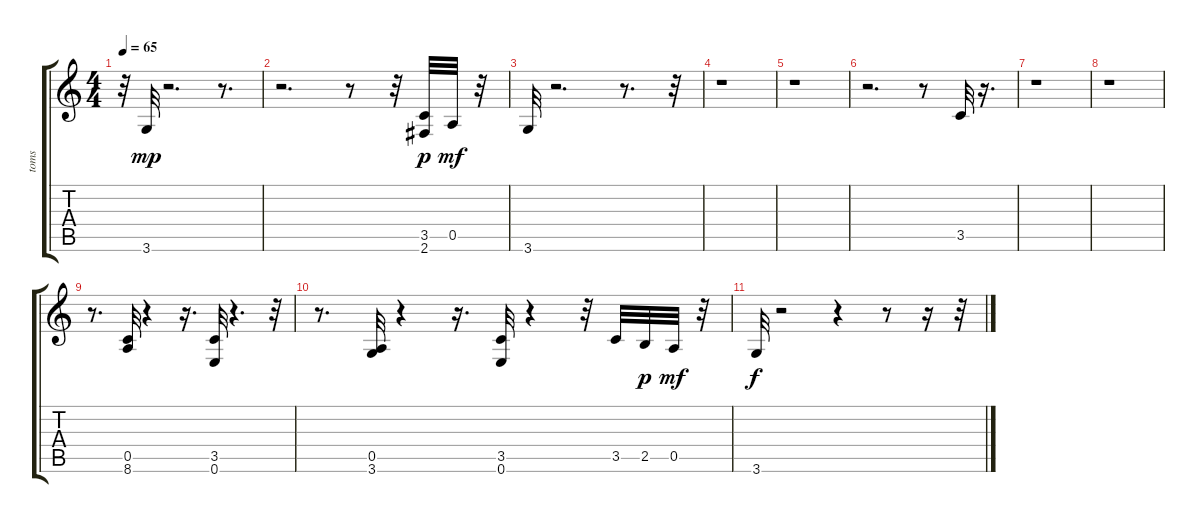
\track ("toms" "toms") {instrument acousticguitarnylon}
\staff {score tabs}
\tuning (E4 B3 G3 D3 A2 E2) {hide}
\ts (4 4)
\tempo 65
\clef g2
\ks c
r.32{dy p} 3.6.32{dy mp} r.2{d} r.8{d} |
r.2{d} r.8 r.32 (3.5 2.6).32{dy p} 0.5.32{dy mf} r.32 |
3.6.32 r.2{d} r.8{d} r.32 |
r.1 |
r.1 |
r.2{d} r.8 3.5.32 r.16{d} |
r.1 |
r.1 |
r.8{d} (0.5 8.6).32 r.4 r.16{d} (3.5 0.6).32 r.4{d} r.32 |
r.8{d} (0.5 3.6).32 r.4 r.16{d} (3.5 0.6).32 r.4 r.32 3.5.32 2.5.32{dy p} 0.5.32{dy mf} r.32 |
3.6.32{dy f} r.2 r.4 r.8 r.16 r.32
